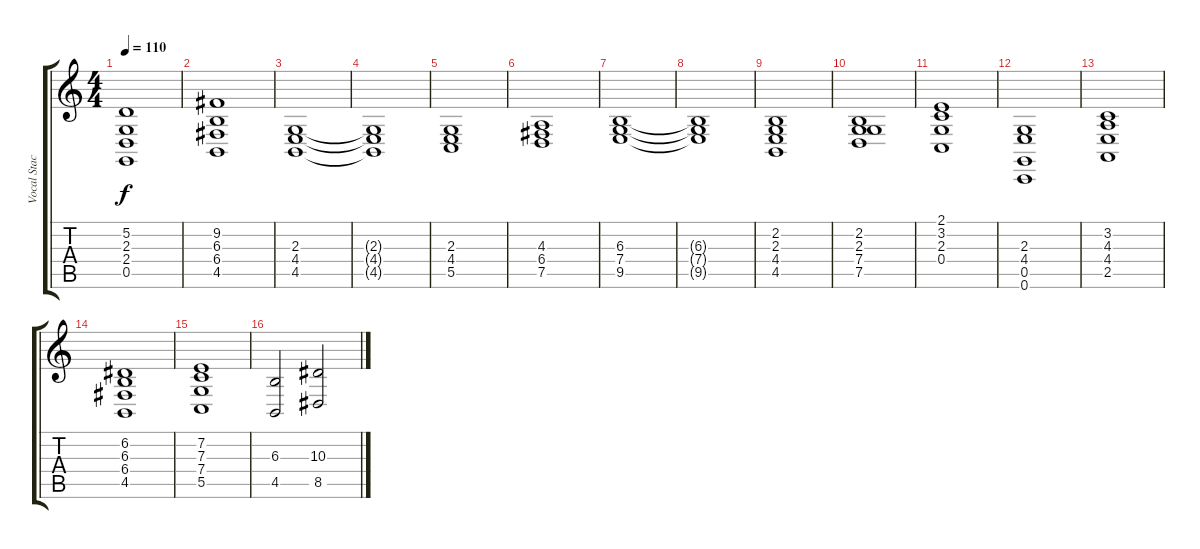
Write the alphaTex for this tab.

\track ("Vocal Stacks" "Vocal Stac") {instrument choiraahs}
\staff {score tabs}
\tuning (D4 A3 F3 C3 G2 C2) {hide}
\ts (4 4)
\tempo 110
\clef g2
\ks c
(5.2 2.3 2.4 0.5).1{dy f} |
(9.2 6.3 6.4 4.5).1 |
(2.3 4.4 4.5).1 |
(2.3{t} 4.4{t} 4.5{t}).1 |
(2.3 4.4 5.5).1 |
(4.3 6.4 7.5).1 |
(6.3 7.4 9.5).1 |
(6.3{t} 7.4{t} 9.5{t}).1 |
(2.2 2.3 4.4 4.5).1 |
(2.2 2.3 7.4 7.5).1 |
(2.1 3.2 2.3 0.4).1 |
(2.3 4.4 0.5 0.6).1 |
(3.2 4.3 4.4 2.5).1 |
(6.2 6.3 6.4 4.5).1 |
(7.2 7.3 7.4 5.5).1 |
(6.3 4.5).2 (10.3 8.5).2
